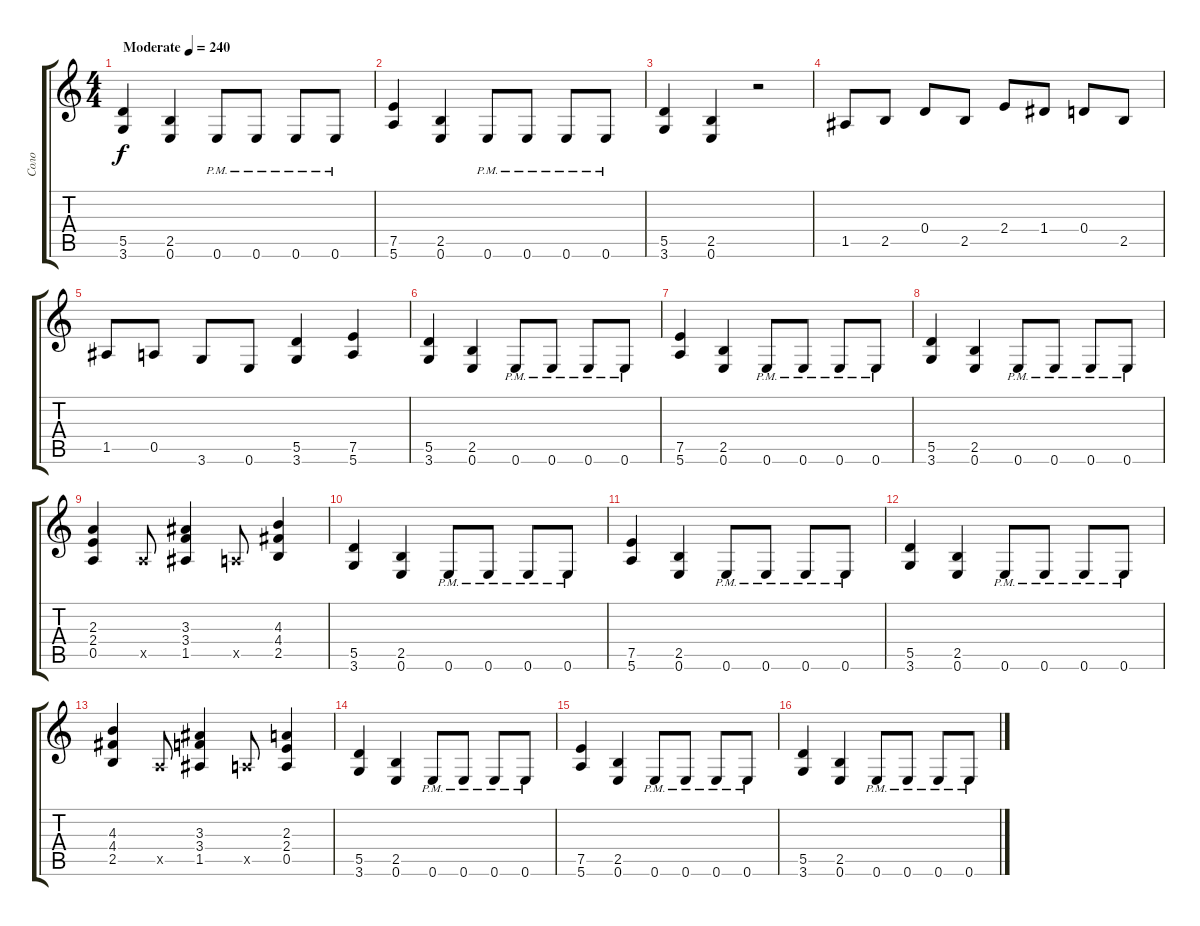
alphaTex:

\track ("Соло" "Соло") {instrument distortionguitar}
\staff {score tabs}
\tuning (E4 B3 G3 D3 A2 E2) {hide}
\ts (4 4)
\tempo (240 "Moderate")
\clef g2
\ks c
(5.5 3.6).4{dy f instrument distortionguitar} (2.5 0.6).4 0.6{pm}.8 0.6{pm}.8 0.6{pm}.8 0.6{pm}.8 |
(7.5 5.6).4 (2.5 0.6).4 0.6{pm}.8 0.6{pm}.8 0.6{pm}.8 0.6{pm}.8 |
(5.5 3.6).4 (2.5 0.6).4 r.2 |
1.5.8 2.5.8 0.4.8 2.5.8 2.4.8 1.4.8 0.4.8 2.5.8 |
1.5.8 0.5.8 3.6.8 0.6.8 (5.5 3.6).4 (7.5 5.6).4 |
(5.5 3.6).4 (2.5 0.6).4 0.6{pm}.8 0.6{pm}.8 0.6{pm}.8 0.6{pm}.8 |
(7.5 5.6).4 (2.5 0.6).4 0.6{pm}.8 0.6{pm}.8 0.6{pm}.8 0.6{pm}.8 |
(5.5 3.6).4 (2.5 0.6).4 0.6{pm}.8 0.6{pm}.8 0.6{pm}.8 0.6{pm}.8 |
(2.3 2.4 0.5).4 0.5{x}.8 (3.3 3.4 1.5).4 0.5{x}.8 (4.3 4.4 2.5).4 |
(5.5 3.6).4 (2.5 0.6).4 0.6{pm}.8 0.6{pm}.8 0.6{pm}.8 0.6{pm}.8 |
(7.5 5.6).4 (2.5 0.6).4 0.6{pm}.8 0.6{pm}.8 0.6{pm}.8 0.6{pm}.8 |
(5.5 3.6).4 (2.5 0.6).4 0.6{pm}.8 0.6{pm}.8 0.6{pm}.8 0.6{pm}.8 |
(4.3 4.4 2.5).4 0.5{x}.8 (3.3 3.4 1.5).4 0.5{x}.8 (2.3 2.4 0.5).4 |
(5.5 3.6).4 (2.5 0.6).4 0.6{pm}.8 0.6{pm}.8 0.6{pm}.8 0.6{pm}.8 |
(7.5 5.6).4 (2.5 0.6).4 0.6{pm}.8 0.6{pm}.8 0.6{pm}.8 0.6{pm}.8 |
(5.5 3.6).4 (2.5 0.6).4 0.6{pm}.8 0.6{pm}.8 0.6{pm}.8 0.6{pm}.8
